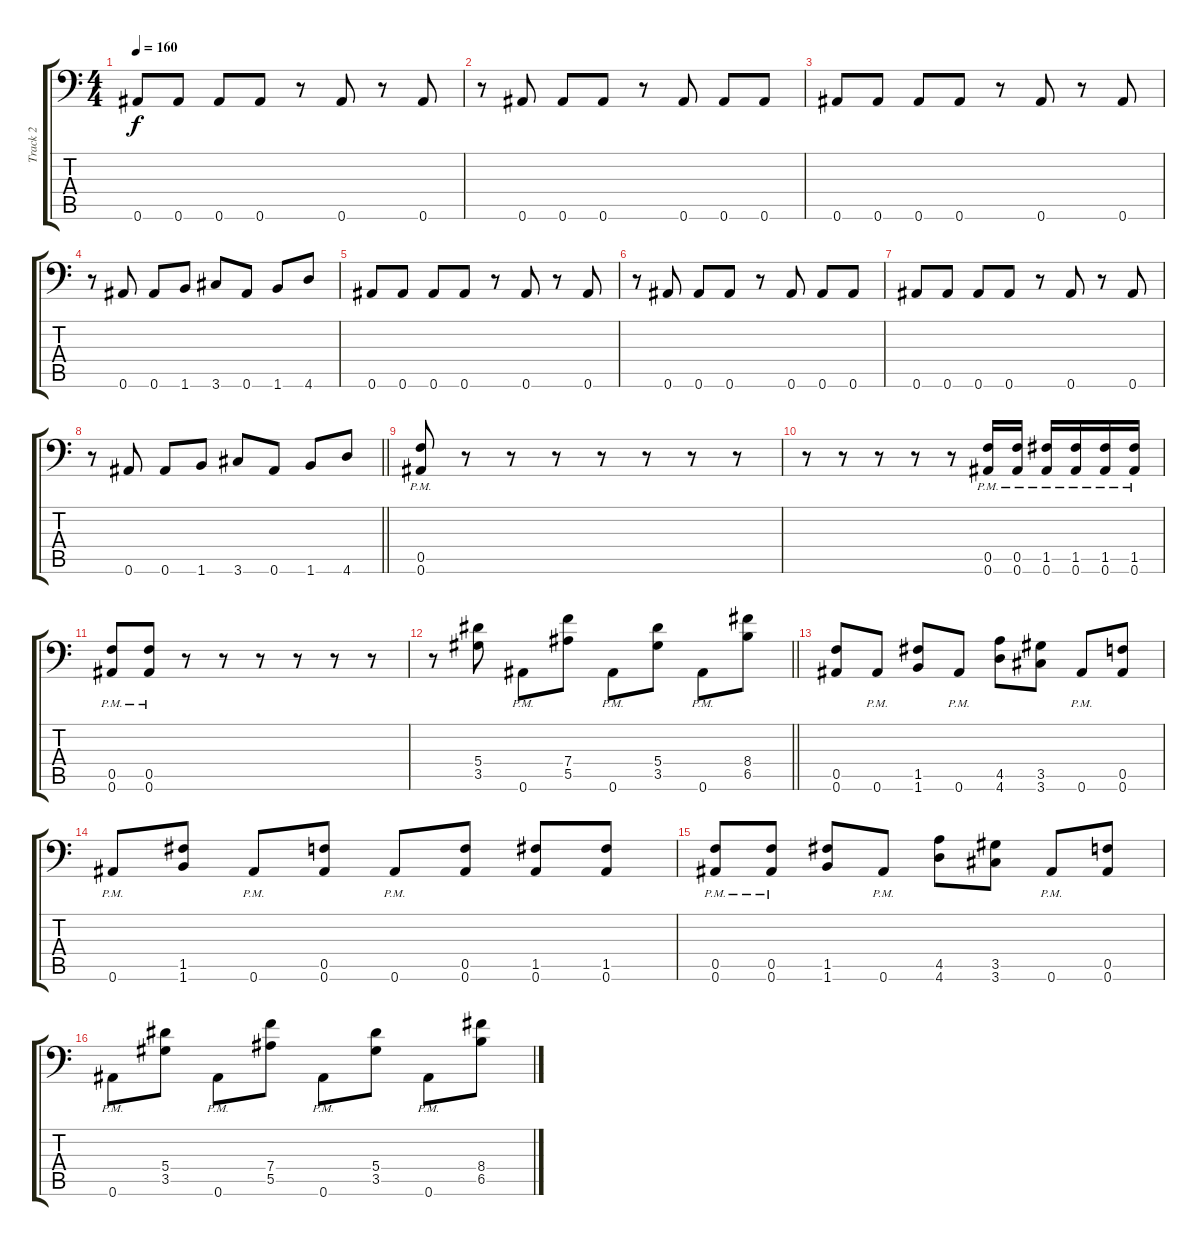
\track ("Track 2" "Track 2") {instrument distortionguitar}
\staff {score tabs}
\tuning (C4 G3 Eb3 Bb2 F2 Bb1) {hide}
\ts (4 4)
\tempo 160
\clef f4
\ks c
0.6.8{dy f} 0.6.8 0.6.8 0.6.8 r.8 0.6.8 r.8 0.6.8 |
r.8 0.6.8 0.6.8 0.6.8 r.8 0.6.8 0.6.8 0.6.8 |
0.6.8 0.6.8 0.6.8 0.6.8 r.8 0.6.8 r.8 0.6.8 |
r.8 0.6.8 0.6.8 1.6.8 3.6.8 0.6.8 1.6.8 4.6.8 |
0.6.8 0.6.8 0.6.8 0.6.8 r.8 0.6.8 r.8 0.6.8 |
r.8 0.6.8 0.6.8 0.6.8 r.8 0.6.8 0.6.8 0.6.8 |
0.6.8 0.6.8 0.6.8 0.6.8 r.8 0.6.8 r.8 0.6.8 |
\barLineRight lightlight
r.8 0.6.8 0.6.8 1.6.8 3.6.8 0.6.8 1.6.8 4.6.8 |
\section ("" "")
(0.5{pm} 0.6{pm}).8 r.8 r.8 r.8 r.8 r.8 r.8 r.8 |
r.8 r.8 r.8 r.8 r.8 (0.5{pm} 0.6{pm}).16 (0.5{pm} 0.6{pm}).16 (1.5{pm} 0.6{pm}).16 (1.5{pm} 0.6{pm}).16 (1.5{pm} 0.6{pm}).16 (1.5{pm} 0.6{pm}).16 |
(0.5{pm} 0.6{pm}).8 (0.5{pm} 0.6{pm}).8 r.8 r.8 r.8 r.8 r.8 r.8 |
\barLineRight lightlight
r.8 (5.4 3.5).8 0.6{pm}.8 (7.4 5.5).8 0.6{pm}.8 (5.4 3.5).8 0.6{pm}.8 (8.4 6.5).8 |
\section ("" "")
(0.5 0.6).8 0.6{pm}.8 (1.5 1.6).8 0.6{pm}.8 (4.5 4.6).8 (3.5 3.6).8 0.6{pm}.8 (0.5 0.6).8 |
0.6{pm}.8 (1.5 1.6).8 0.6{pm}.8 (0.5 0.6).8 0.6{pm}.8 (0.5 0.6).8 (1.5 0.6).8 (1.5 0.6).8 |
(0.5{pm} 0.6{pm}).8 (0.5{pm} 0.6{pm}).8 (1.5 1.6).8 0.6{pm}.8 (4.5 4.6).8 (3.5 3.6).8 0.6{pm}.8 (0.5 0.6).8 |
0.6{pm}.8 (5.4 3.5).8 0.6{pm}.8 (7.4 5.5).8 0.6{pm}.8 (5.4 3.5).8 0.6{pm}.8 (8.4 6.5).8
